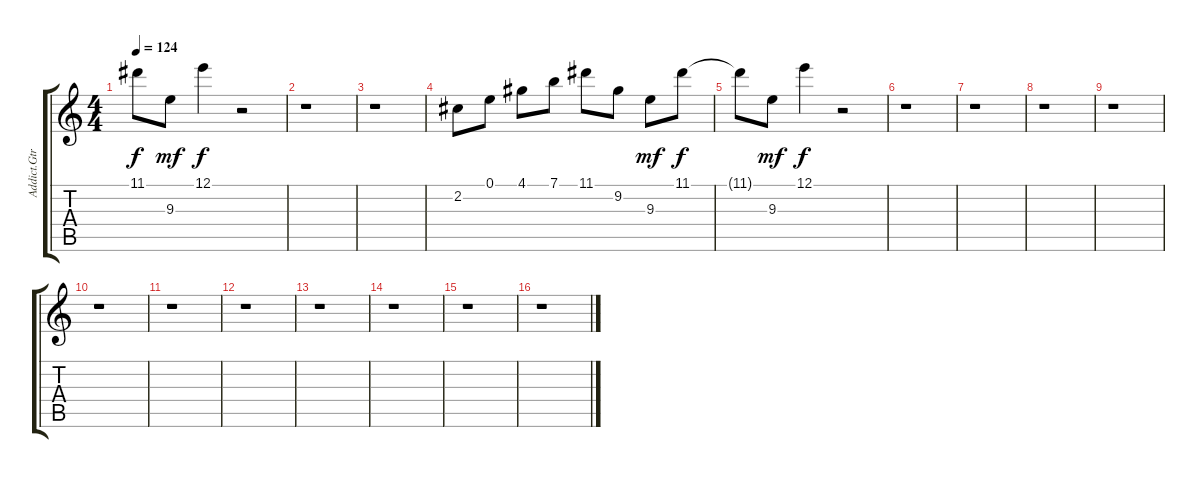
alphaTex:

\track ("Addict.Gtr" "Addict.Gtr") {instrument acousticguitarnylon}
\staff {score tabs}
\tuning (E4 B3 G3 D3 A2 E2) {hide}
\ts (4 4)
\tempo 124
\clef g2
\ks c
11.1{t}.8{dy f} 9.3.8{dy mf} 12.1.4{dy f} r.2 |
r.1 |
r.1 |
2.2.8 0.1.8 4.1.8 7.1.8 11.1.8 9.2.8 9.3.8{dy mf} 11.1.8{dy f} |
11.1{t}.8 9.3.8{dy mf} 12.1.4{dy f} r.2 |
r.1 |
r.1 |
r.1 |
r.1 |
r.1 |
r.1 |
r.1 |
r.1 |
r.1 |
r.1 |
r.1
